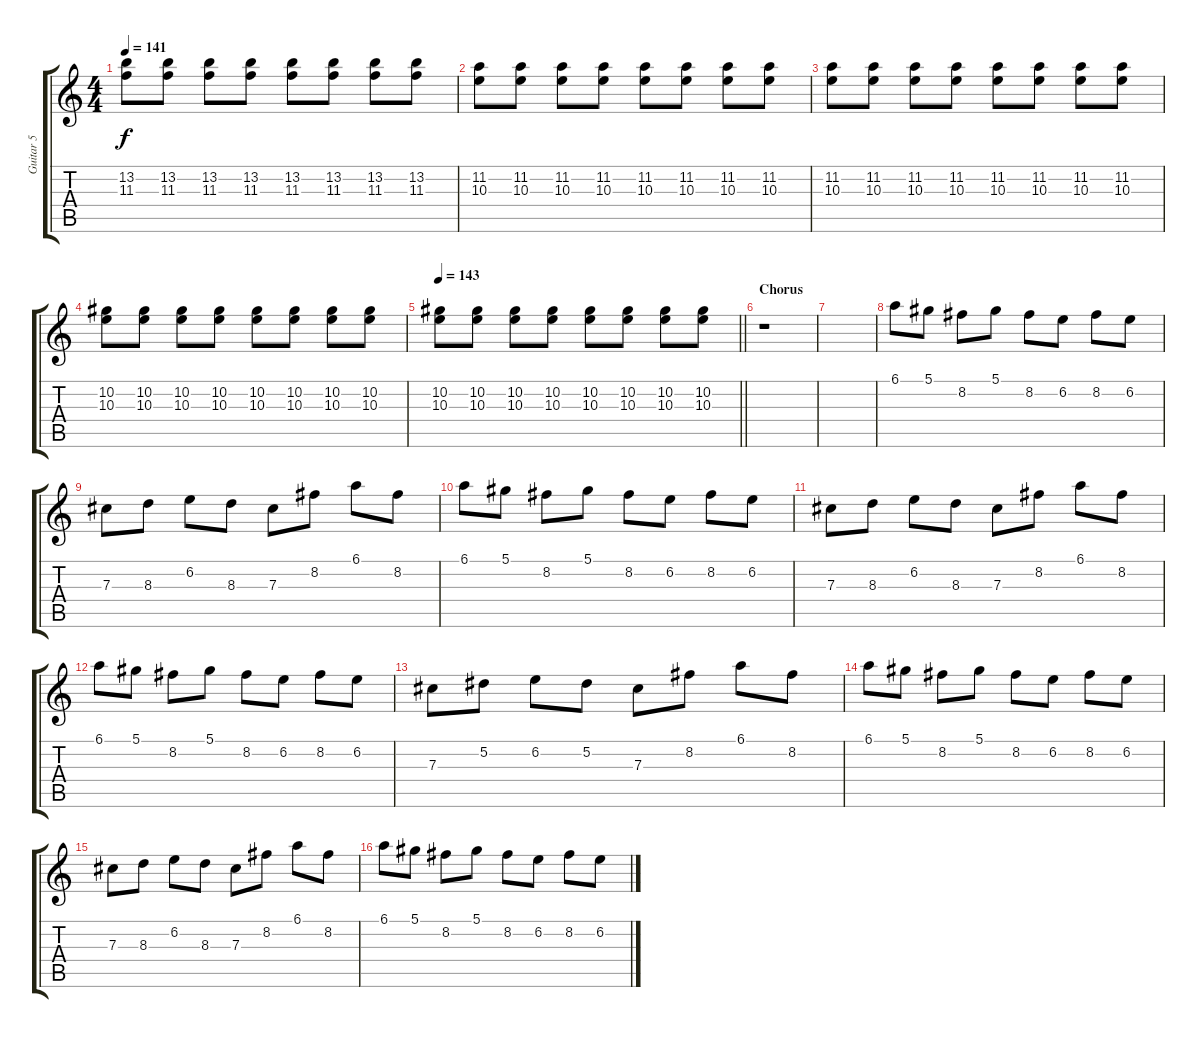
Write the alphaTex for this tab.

\track ("Guitar 5" "Guitar 5") {instrument electricguitarmuted}
\staff {score tabs}
\tuning (Eb4 Bb3 Gb3 Db3 Ab2 Db2) {hide}
\ts (4 4)
\tempo 141
\clef g2
\ks c
(13.2 11.3).8{dy f} (13.2 11.3).8 (13.2 11.3).8 (13.2 11.3).8 (13.2 11.3).8 (13.2 11.3).8 (13.2 11.3).8 (13.2 11.3).8 |
(11.2 10.3).8 (11.2 10.3).8 (11.2 10.3).8 (11.2 10.3).8 (11.2 10.3).8 (11.2 10.3).8 (11.2 10.3).8 (11.2 10.3).8 |
(11.2 10.3).8 (11.2 10.3).8 (11.2 10.3).8 (11.2 10.3).8 (11.2 10.3).8 (11.2 10.3).8 (11.2 10.3).8 (11.2 10.3).8 |
(10.2 10.3).8 (10.2 10.3).8 (10.2 10.3).8 (10.2 10.3).8 (10.2 10.3).8 (10.2 10.3).8 (10.2 10.3).8 (10.2 10.3).8 |
\tempo 143
\barLineRight lightlight
(10.2 10.3).8 (10.2 10.3).8 (10.2 10.3).8 (10.2 10.3).8 (10.2 10.3).8 (10.2 10.3).8 (10.2 10.3).8 (10.2 10.3).8 |
\section ("" "Chorus")
r.1{volume 8 instrument overdrivenguitar} |
|
6.1.8 5.1.8 8.2.8 5.1.8 8.2.8 6.2.8 8.2.8 6.2.8 |
7.3.8 8.3.8 6.2.8 8.3.8 7.3.8 8.2.8 6.1.8 8.2.8 |
6.1.8 5.1.8 8.2.8 5.1.8 8.2.8 6.2.8 8.2.8 6.2.8 |
7.3.8 8.3.8 6.2.8 8.3.8 7.3.8 8.2.8 6.1.8 8.2.8 |
6.1.8 5.1.8 8.2.8 5.1.8 8.2.8 6.2.8 8.2.8 6.2.8 |
7.3.8 5.2.8 6.2.8 5.2.8 7.3.8 8.2.8 6.1.8 8.2.8 |
6.1.8 5.1.8 8.2.8 5.1.8 8.2.8 6.2.8 8.2.8 6.2.8 |
7.3.8 8.3.8 6.2.8 8.3.8 7.3.8 8.2.8 6.1.8 8.2.8 |
6.1.8 5.1.8 8.2.8 5.1.8 8.2.8 6.2.8 8.2.8 6.2.8
